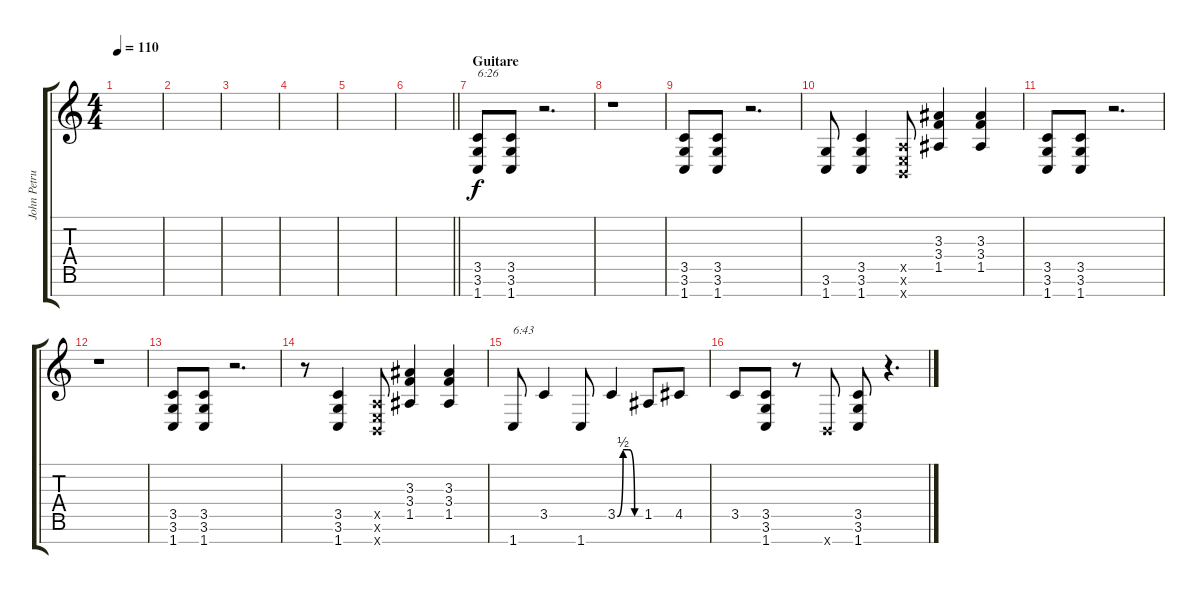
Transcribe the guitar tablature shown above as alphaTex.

\track ("John Petrucci" "John Petru") {instrument distortionguitar}
\staff {score tabs}
\tuning (E4 B3 G3 D3 A2 E2 B1) {hide}
\ts (4 4)
\tempo 110
\clef g2
\ks c
|
|
|
|
|
\barLineRight lightlight
|
\section ("" "Guitare")
(3.5 3.6 1.7).8{txt "6:26"} (3.5 3.6 1.7).8 r.2{d} |
r.1 |
(3.5 3.6 1.7).8 (3.5 3.6 1.7).8 r.2{d} |
(3.6 1.7).8 (3.5 3.6 1.7).4 (0.5{x} 0.6{x} 0.7{x}).8 (3.3 3.4 1.5).4 (3.3 3.4 1.5).4 |
(3.5 3.6 1.7).8 (3.5 3.6 1.7).8 r.2{d} |
r.1 |
(3.5 3.6 1.7).8 (3.5 3.6 1.7).8 r.2{d} |
r.8 (3.5 3.6 1.7).4 (0.5{x} 0.6{x} 0.7{x}).8 (3.3 3.4 1.5).4 (3.3 3.4 1.5).4 |
1.7.8{txt "6:43"} 3.5.4 1.7.8 3.5{be (custom 0 0 15 2 30 2 45 0 60 0)}.4 1.5.8 4.5.8 |
3.5.8 (3.5 3.6 1.7).8 r.8 0.7{x}.8 (3.5 3.6 1.7).8 r.4{d}
